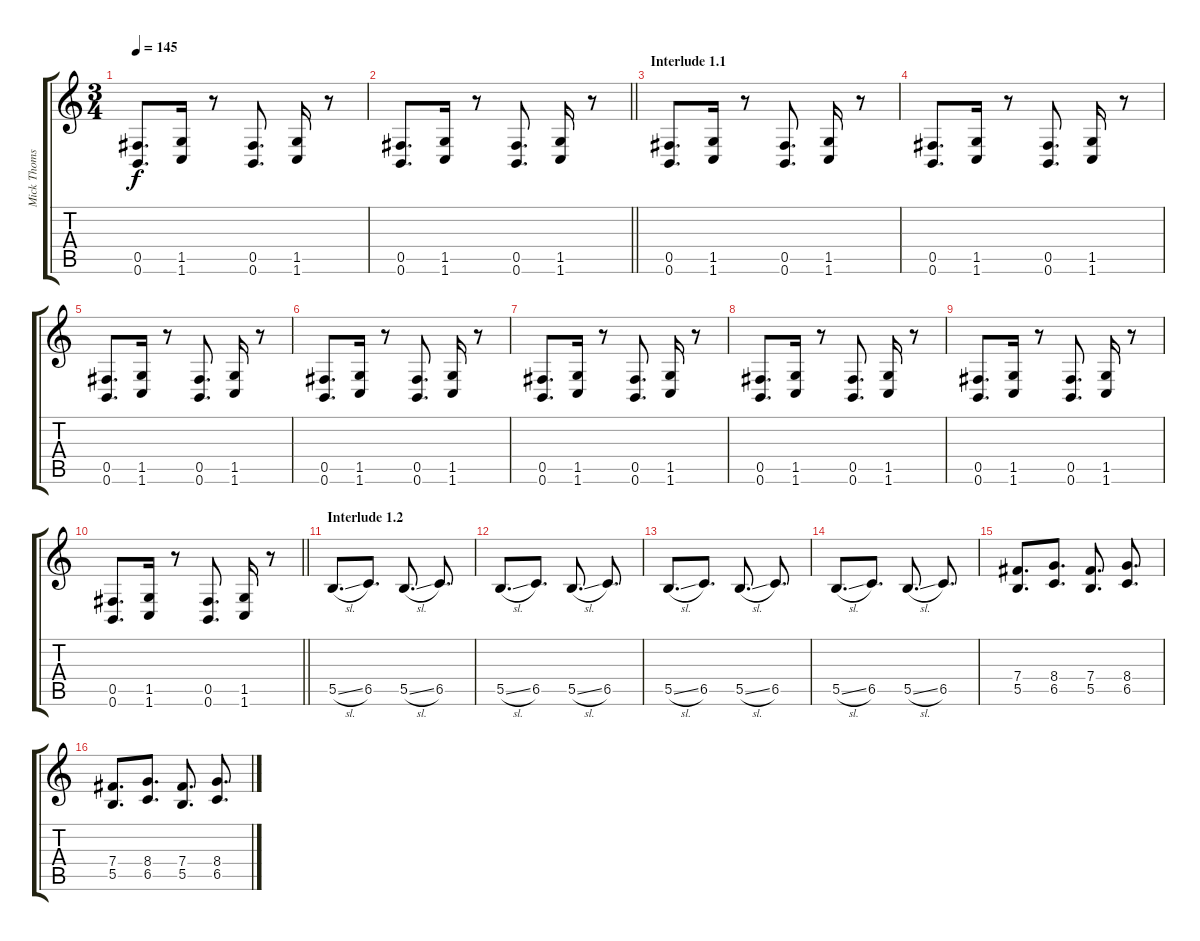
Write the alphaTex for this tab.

\track ("Mick Thomson" "Mick Thoms") {instrument overdrivenguitar}
\staff {score tabs}
\tuning (Db4 Ab3 E3 B2 Gb2 B1) {hide}
\ts (3 4)
\tempo 145
\clef g2
\ks c
(0.5 0.6).8{d dy f} (1.5 1.6).16 r.8 (0.5 0.6).8{d} (1.5 1.6).16 r.8 |
\barLineRight lightlight
(0.5 0.6).8{d} (1.5 1.6).16 r.8 (0.5 0.6).8{d} (1.5 1.6).16 r.8 |
\section ("" "Interlude 1.1")
(0.5 0.6).8{d} (1.5 1.6).16 r.8 (0.5 0.6).8{d} (1.5 1.6).16 r.8 |
(0.5 0.6).8{d} (1.5 1.6).16 r.8 (0.5 0.6).8{d} (1.5 1.6).16 r.8 |
(0.5 0.6).8{d} (1.5 1.6).16 r.8 (0.5 0.6).8{d} (1.5 1.6).16 r.8 |
(0.5 0.6).8{d} (1.5 1.6).16 r.8 (0.5 0.6).8{d} (1.5 1.6).16 r.8 |
(0.5 0.6).8{d} (1.5 1.6).16 r.8 (0.5 0.6).8{d} (1.5 1.6).16 r.8 |
(0.5 0.6).8{d} (1.5 1.6).16 r.8 (0.5 0.6).8{d} (1.5 1.6).16 r.8 |
(0.5 0.6).8{d} (1.5 1.6).16 r.8 (0.5 0.6).8{d} (1.5 1.6).16 r.8 |
\barLineRight lightlight
(0.5 0.6).8{d} (1.5 1.6).16 r.8 (0.5 0.6).8{d} (1.5 1.6).16 r.8 |
\section ("" "Interlude 1.2")
5.5{sl}.8{d} 6.5.8{d} 5.5{sl}.8{d} 6.5.8{d} |
5.5{sl}.8{d} 6.5.8{d} 5.5{sl}.8{d} 6.5.8{d} |
5.5{sl}.8{d} 6.5.8{d} 5.5{sl}.8{d} 6.5.8{d} |
5.5{sl}.8{d} 6.5.8{d} 5.5{sl}.8{d} 6.5.8{d} |
(7.4 5.5).8{d} (8.4 6.5).8{d} (7.4 5.5).8{d} (8.4 6.5).8{d} |
(7.4 5.5).8{d} (8.4 6.5).8{d} (7.4 5.5).8{d} (8.4 6.5).8{d}
